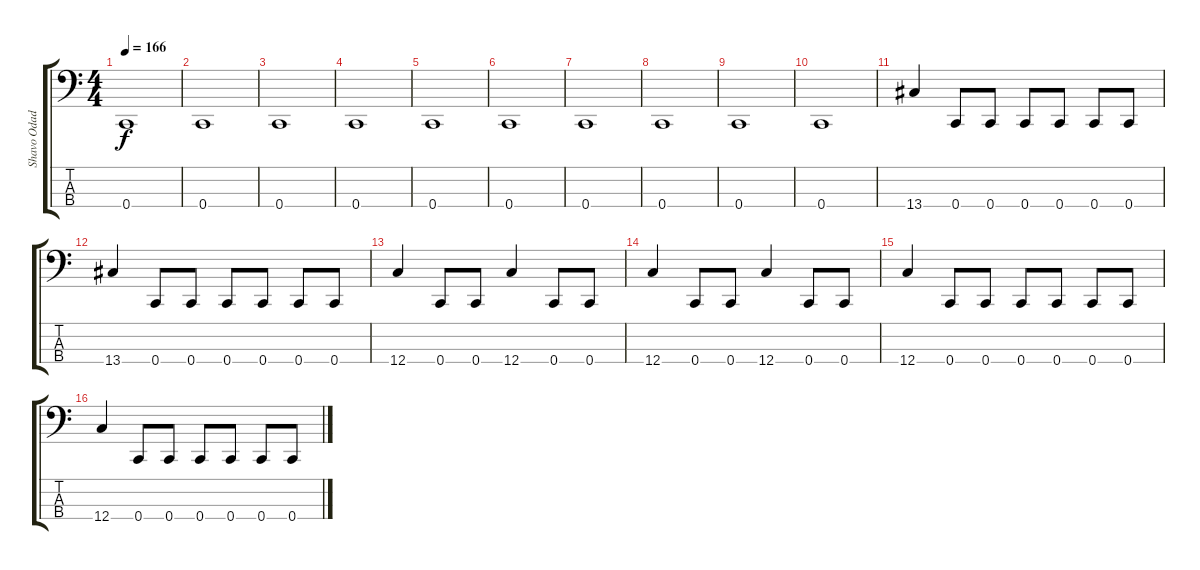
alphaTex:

\track ("Shavo Odadijan" "Shavo Odad") {instrument electricbasspick}
\staff {score tabs}
\tuning (F2 C2 G1 C1) {hide}
\ts (4 4)
\tempo 166
\clef f4
\ks c
0.4.1{dy f} |
0.4.1 |
0.4.1 |
0.4.1 |
0.4.1 |
0.4.1 |
0.4.1 |
0.4.1 |
0.4.1 |
0.4.1 |
13.4.4 0.4.8 0.4.8 0.4.8 0.4.8 0.4.8 0.4.8 |
13.4.4 0.4.8 0.4.8 0.4.8 0.4.8 0.4.8 0.4.8 |
12.4.4 0.4.8 0.4.8 12.4.4 0.4.8 0.4.8 |
12.4.4 0.4.8 0.4.8 12.4.4 0.4.8 0.4.8 |
12.4.4 0.4.8 0.4.8 0.4.8 0.4.8 0.4.8 0.4.8 |
12.4.4 0.4.8 0.4.8 0.4.8 0.4.8 0.4.8 0.4.8
